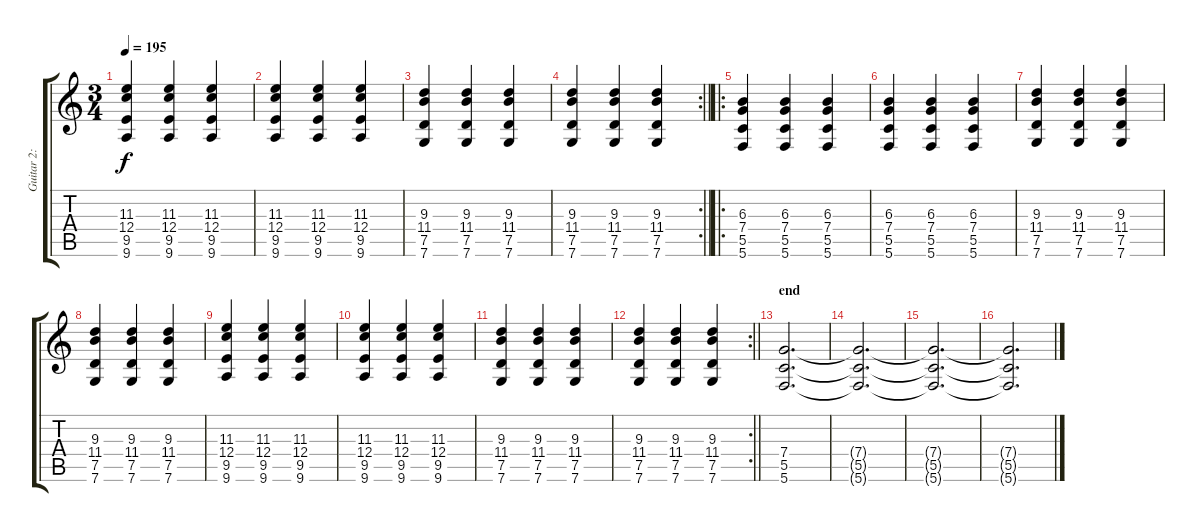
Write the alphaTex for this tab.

\track ("Guitar 2: Damon" "Guitar 2: ") {instrument distortionguitar}
\staff {score tabs}
\tuning (D4 A3 F3 C3 G2 C2) {hide}
\ts (3 4)
\tempo 195
\clef g2
\ks c
(11.3 12.4 9.5 9.6).4{dy f} (11.3 12.4 9.5 9.6).4 (11.3 12.4 9.5 9.6).4 |
(11.3 12.4 9.5 9.6).4 (11.3 12.4 9.5 9.6).4 (11.3 12.4 9.5 9.6).4 |
(9.3 11.4 7.5 7.6).4 (9.3 11.4 7.5 7.6).4 (9.3 11.4 7.5 7.6).4 |
\rc 2
\barLineRight lightlight
(9.3 11.4 7.5 7.6).4 (9.3 11.4 7.5 7.6).4 (9.3 11.4 7.5 7.6).4 |
\ro
\section ("" "")
(6.3 7.4 5.5 5.6).4{volume 13 balance 8} (6.3 7.4 5.5 5.6).4 (6.3 7.4 5.5 5.6).4 |
(6.3 7.4 5.5 5.6).4 (6.3 7.4 5.5 5.6).4 (6.3 7.4 5.5 5.6).4 |
(9.3 11.4 7.5 7.6).4 (9.3 11.4 7.5 7.6).4 (9.3 11.4 7.5 7.6).4 |
(9.3 11.4 7.5 7.6).4 (9.3 11.4 7.5 7.6).4 (9.3 11.4 7.5 7.6).4 |
(11.3 12.4 9.5 9.6).4 (11.3 12.4 9.5 9.6).4 (11.3 12.4 9.5 9.6).4 |
(11.3 12.4 9.5 9.6).4 (11.3 12.4 9.5 9.6).4 (11.3 12.4 9.5 9.6).4 |
(9.3 11.4 7.5 7.6).4 (9.3 11.4 7.5 7.6).4 (9.3 11.4 7.5 7.6).4 |
\rc 2
\barLineRight lightlight
(9.3 11.4 7.5 7.6).4 (9.3 11.4 7.5 7.6).4 (9.3 11.4 7.5 7.6).4 |
\section ("" "end")
(7.4 5.5 5.6).2{d} |
(7.4{t} 5.5{t} 5.6{t}).2{d} |
(7.4{t} 5.5{t} 5.6{t}).2{d} |
(7.4{t} 5.5{t} 5.6{t}).2{d}
